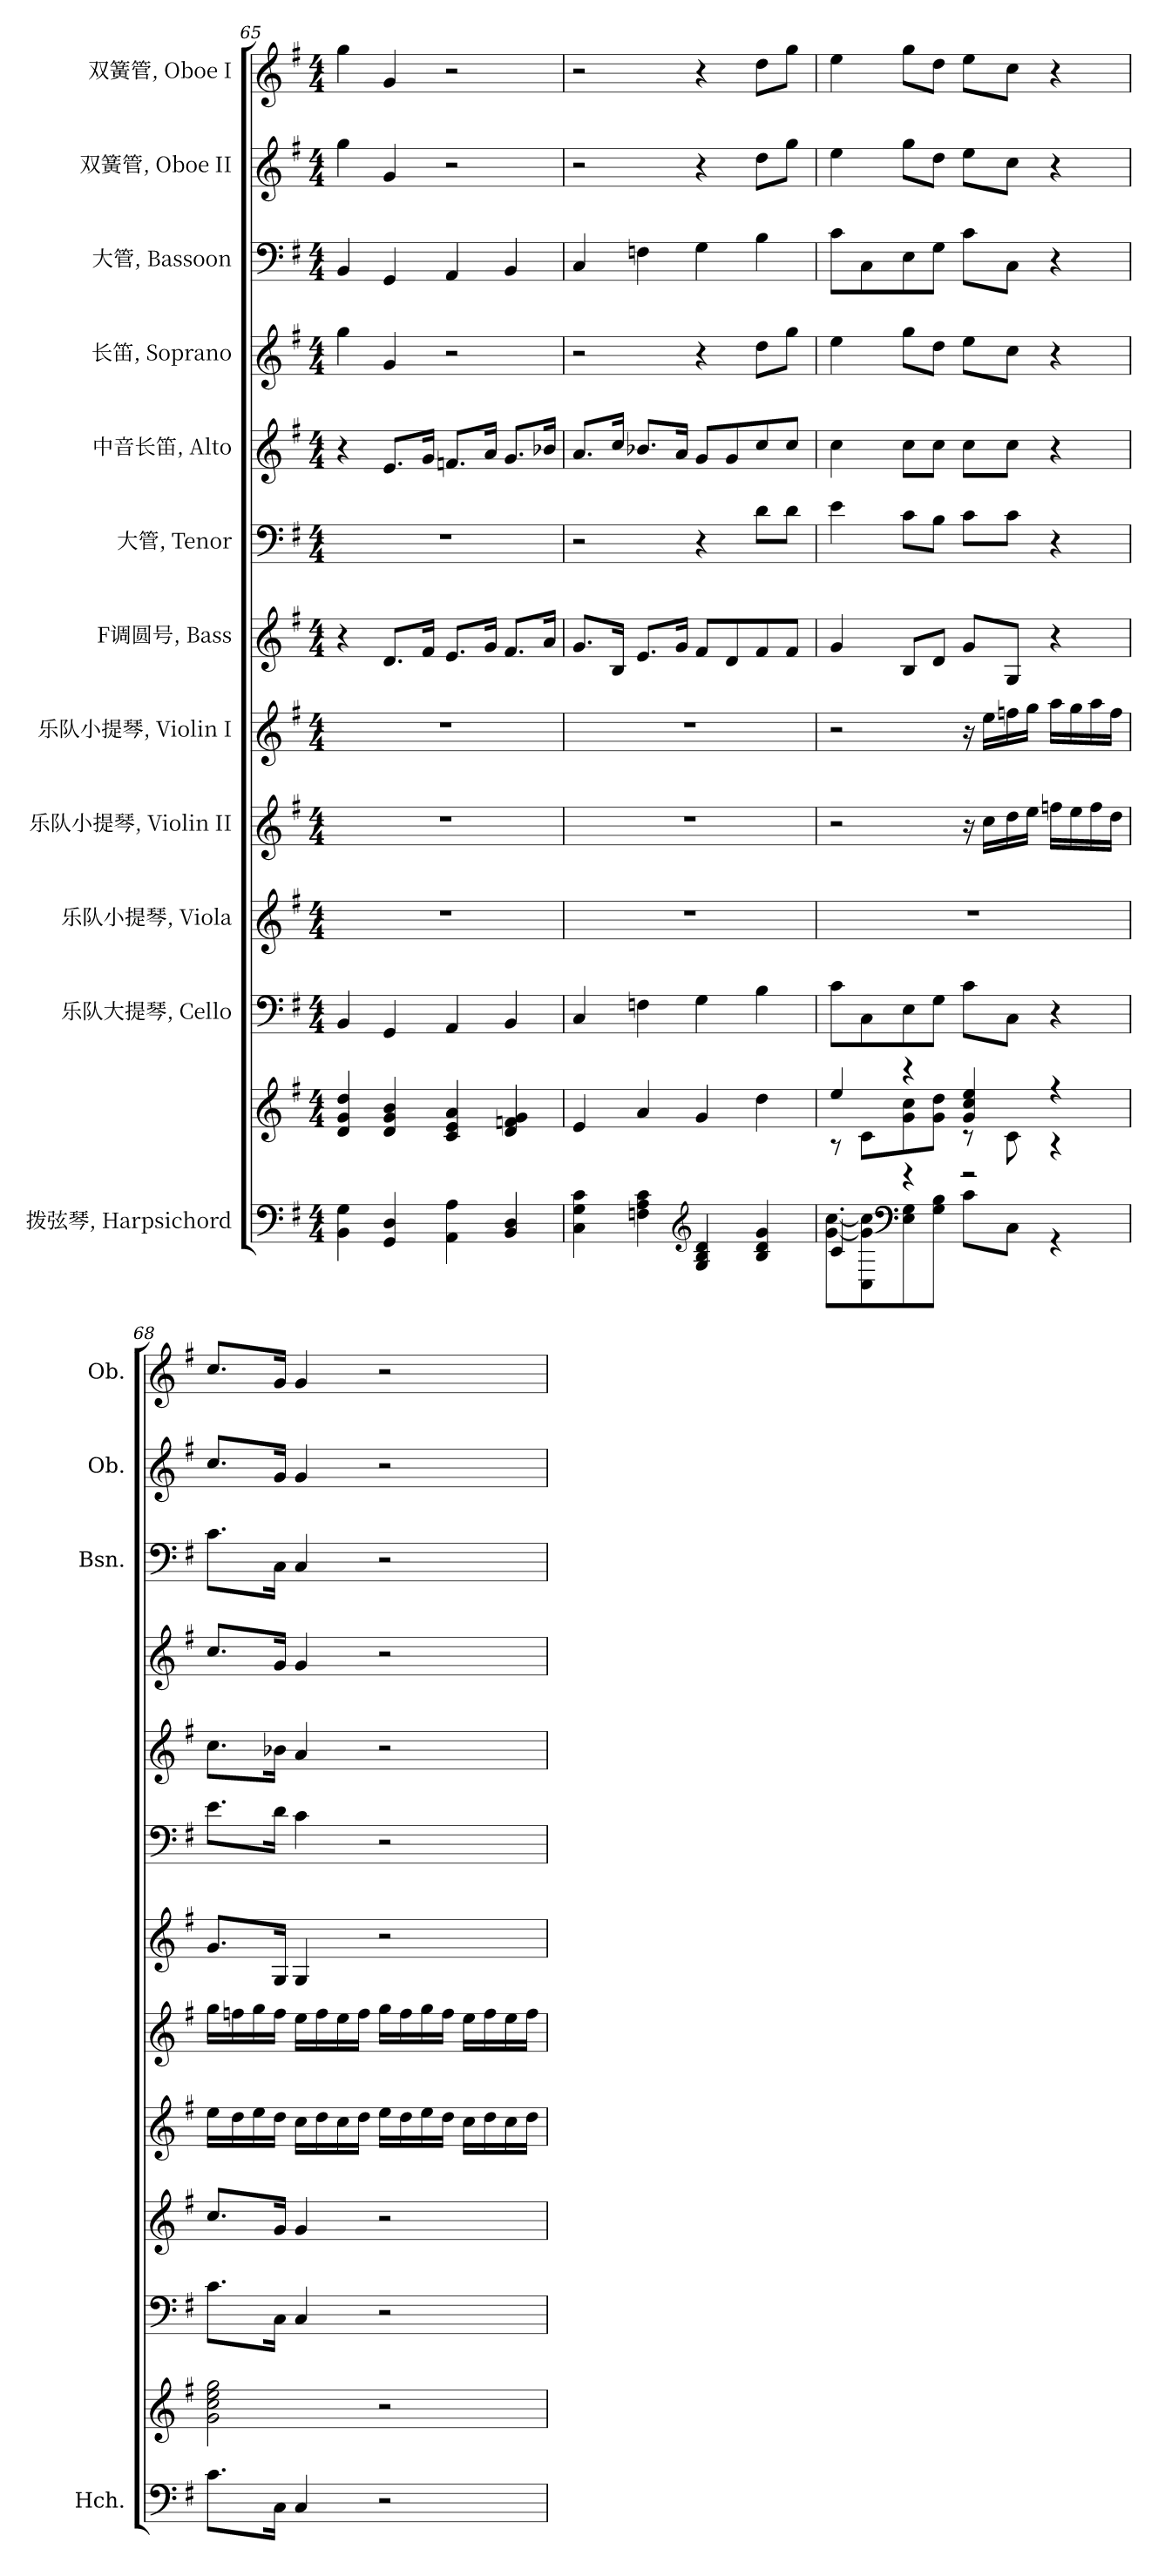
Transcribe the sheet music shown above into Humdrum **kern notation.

**kern	**kern	**kern	**kern	**kern	**kern	**kern	**kern	**kern	**kern	**kern	**kern	**kern
*part12	*part12	*part11	*part10	*part9	*part8	*part7	*part6	*part5	*part4	*part3	*part2	*part1
*staff13	*staff12	*staff11	*staff10	*staff9	*staff8	*staff7	*staff6	*staff5	*staff4	*staff3	*staff2	*staff1
*I"拨弦琴, Harpsichord	*	*I"乐队大提琴, Cello	*I"乐队小提琴, Viola	*I"乐队小提琴, Violin II	*I"乐队小提琴, Violin I	*I"F调圆号, Bass	*I"大管, Tenor	*I"中音长笛, Alto	*I"长笛, Soprano	*I"大管, Bassoon	*I"双簧管, Oboe II	*I"双簧管, Oboe I
*I'Hch.	*	*	*	*	*	*	*	*	*	*I'Bsn.	*I'Ob.	*I'Ob.
*clefF4	*clefG2	*clefF4	*clefG2	*clefG2	*clefG2	*clefG2	*clefF4	*clefG2	*clefG2	*clefF4	*clefG2	*clefG2
*	*	*	*	*	*	*ITrd4c7	*	*ITrd3c5	*	*	*	*
*k[f#]	*k[f#]	*k[f#]	*k[f#]	*k[f#]	*k[f#]	*k[]	*k[f#]	*k[f#c#]	*k[f#]	*k[f#]	*k[f#]	*k[f#]
*M4/4	*M4/4	*M4/4	*M4/4	*M4/4	*M4/4	*M4/4	*M4/4	*M4/4	*M4/4	*M4/4	*M4/4	*M4/4
=65	=65	=65	=65	=65	=65	=65	=65	=65	=65	=65	=65	=65
4BB\ 4G\	4d/ 4g/ 4dd/	4BB/	1r	1r	1r	4r	1r	4r	4gg\	4BB/	4gg\	4gg\
4GG/ 4D/	4d/ 4g/ 4b/	4GG/	.	.	.	8.G/L	.	8.B/L	4g/	4GG/	4g/	4g/
.	.	.	.	.	.	16B/Jk	.	16d/Jk	.	.	.	.
4AA\ 4A\	4c/ 4e/ 4a/	4AA/	.	.	.	8.A/L	.	8.cn/L	2r	4AA/	2r	2r
.	.	.	.	.	.	16c/Jk	.	16e/Jk	.	.	.	.
4BB/ 4D/	4d/ 4fn/ 4g/	4BB/	.	.	.	8.B/L	.	8.d/L	.	4BB/	.	.
.	.	.	.	.	.	16d/Jk	.	16fn/Jk	.	.	.	.
=66	=66	=66	=66	=66	=66	=66	=66	=66	=66	=66	=66	=66
4C\ 4G\ 4c\	4e/	4C/	1r	1r	1r	8.c/L	2r	8.e/L	2r	4C/	2r	2r
.	.	.	.	.	.	16E/Jk	.	16g/Jk	.	.	.	.
4Fn\ 4A\ 4c\	4a/	4Fn\	.	.	.	8.A/L	.	8.fn/L	.	4Fn\	.	.
.	.	.	.	.	.	16c/Jk	.	16e/Jk	.	.	.	.
*clefG2	*	*	*	*	*	*	*	*	*	*	*	*
4G/ 4B/ 4d/	4g/	4G\	.	.	.	8B/L	4r	8d/L	4r	4G\	4r	4r
.	.	.	.	.	.	8G/	.	8d/	.	.	.	.
4B/ 4d/ 4g/	4dd\	4B\	.	.	.	8B/	8d\L	8g/	8dd\L	4B\	8dd\L	8dd\L
.	.	.	.	.	.	8B/J	8d\J	8g/J	8gg\J	.	8gg\J	8gg\J
!!LO:PB:g=z
=67	=67	=67	=67	=67	=67	=67	=67	=67	=67	=67	=67	=67
*^	*^	*	*	*	*	*	*	*	*	*	*	*
4c'/	[8g\ [8cc\L	4ee/	8r	8c\L	1r	2r	2r	4c/	4e\	4g\	4ee\	8c\L	4ee\	4ee\
.	8C\ 8g\] 8cc\]	.	8c\L	8C\	.	.	.	.	.	.	.	8C\	.	.
*clefF4	*	*	*	*	*	*	*	*	*	*	*	*	*	*
4r	8E\ 8G\	4r	8g\ 8cc\	8E\	.	.	.	8E/L	8c\L	8g\L	8gg\L	8E\	8gg\L	8gg\L
.	8G\ 8B\J	.	8g\ 8dd\J	8G\J	.	.	.	8G/J	8B\J	8g\J	8dd\J	8G\J	8dd\J	8dd\J
2r	8c\L	4g/ 4cc/ 4ee/	8r	8c\L	.	16r	16r	8c/L	8c\L	8g\L	8ee\L	8c\L	8ee\L	8ee\L
.	.	.	.	.	.	16cc\LL	16ee\LL	.	.	.	.	.	.	.
.	8C\J	.	8c\	8C\J	.	16dd\	16ffn\	8C/J	8c\J	8g\J	8cc\J	8C\J	8cc\J	8cc\J
.	.	.	.	.	.	16ee\JJ	16gg\JJ	.	.	.	.	.	.	.
.	4r	4r	4r	4r	.	16ffn\LL	16aa\LL	4r	4r	4r	4r	4r	4r	4r
.	.	.	.	.	.	16ee\	16gg\	.	.	.	.	.	.	.
.	.	.	.	.	.	16ff\	16aa\	.	.	.	.	.	.	.
.	.	.	.	.	.	16dd\JJ	16ff\JJ	.	.	.	.	.	.	.
*v	*v	*	*	*	*	*	*	*	*	*	*	*	*	*
*	*v	*v	*	*	*	*	*	*	*	*	*	*	*
=68	=68	=68	=68	=68	=68	=68	=68	=68	=68	=68	=68	=68
8.c\L	2g\ 2cc\ 2ee\ 2gg\	8.c\L	8.cc/L	16ee\LL	16gg\LL	8.c/L	8.e\L	8.g\L	8.cc/L	8.c\L	8.cc/L	8.cc/L
.	.	.	.	16dd\	16ffn\	.	.	.	.	.	.	.
.	.	.	.	16ee\	16gg\	.	.	.	.	.	.	.
16C\Jk	.	16C\Jk	16g/Jk	16dd\JJ	16ff\JJ	16C/Jk	16d\Jk	16fn\Jk	16g/Jk	16C\Jk	16g/Jk	16g/Jk
4C/	.	4C/	4g/	16cc\LL	16ee\LL	4C/	4c\	4e/	4g/	4C/	4g/	4g/
.	.	.	.	16dd\	16ff\	.	.	.	.	.	.	.
.	.	.	.	16cc\	16ee\	.	.	.	.	.	.	.
.	.	.	.	16dd\JJ	16ff\JJ	.	.	.	.	.	.	.
2r	2r	2r	2r	16ee\LL	16gg\LL	2r	2r	2r	2r	2r	2r	2r
.	.	.	.	16dd\	16ff\	.	.	.	.	.	.	.
.	.	.	.	16ee\	16gg\	.	.	.	.	.	.	.
.	.	.	.	16dd\JJ	16ff\JJ	.	.	.	.	.	.	.
.	.	.	.	16cc\LL	16ee\LL	.	.	.	.	.	.	.
.	.	.	.	16dd\	16ff\	.	.	.	.	.	.	.
.	.	.	.	16cc\	16ee\	.	.	.	.	.	.	.
.	.	.	.	16dd\JJ	16ff\JJ	.	.	.	.	.	.	.
=	=	=	=	=	=	=	=	=	=	=	=	=
*-	*-	*-	*-	*-	*-	*-	*-	*-	*-	*-	*-	*-
